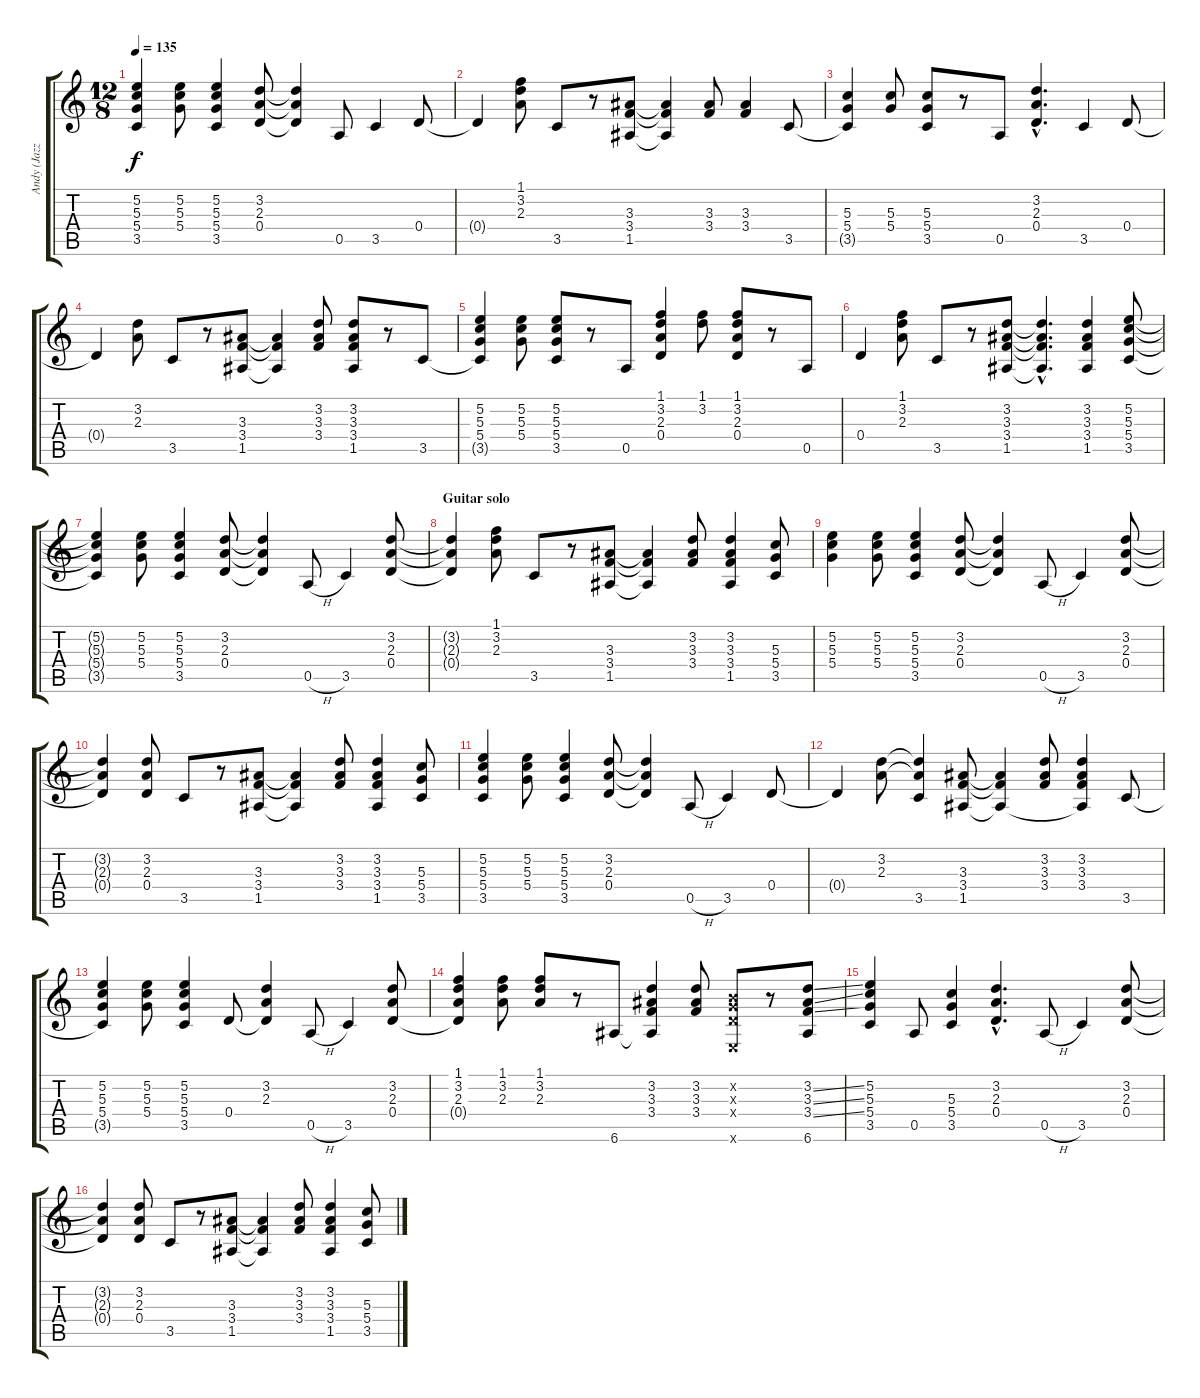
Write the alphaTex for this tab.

\track ("Andy (Jazz Guitar)" "Andy (Jazz") {instrument acousticguitarsteel}
\staff {score tabs}
\tuning (E4 B3 G3 D3 A2 E2) {hide}
\ts (12 8)
\tempo 135
\clef g2
\ks c
(5.2 5.3 5.4 3.5{t}).4{dy f} (5.2 5.3 5.4).8 (5.2 5.3 5.4 3.5).4 (3.2 2.3 0.4).8 (3.2{t} 2.3{t} 0.4{t}).4 0.5.8 3.5.4 0.4.8 |
0.4{t}.4 (1.1 3.2 2.3).8 3.5.8 r.8 (3.3 3.4 1.5).8 (3.3{t} 3.4{t} 1.5{t}).4 (3.3 3.4).8 (3.3 3.4).4 3.5.8 |
(5.3 5.4 3.5{t}).4 (5.3 5.4).8 (5.3 5.4 3.5).8 r.8 0.5.8 (3.2{hac} 2.3{hac} 0.4{hac}).4{d} 3.5.4 0.4.8 |
0.4{t}.4 (3.2 2.3).8 3.5.8 r.8 (3.3 3.4 1.5).8 (3.3{t} 3.4{t} 1.5{t}).4 (3.2 3.3 3.4).8 (3.2 3.3 3.4 1.5).8 r.8 3.5.8 |
(5.2 5.3 5.4 3.5{t}).4 (5.2 5.3 5.4).8 (5.2 5.3 5.4 3.5).8 r.8 0.5.8 (1.1 3.2 2.3 0.4).4 (1.1 3.2).8 (1.1 3.2 2.3 0.4).8 r.8 0.5.8 |
0.4.4 (1.1 3.2 2.3).8 3.5.8 r.8 (3.2 3.3 3.4 1.5).8 (3.2{hac t} 3.3{hac t} 3.4{hac t} 1.5{hac t}).4{d} (3.2 3.3 3.4 1.5).4 (5.2 5.3 5.4 3.5).8 |
(5.2{t} 5.3{t} 5.4{t} 3.5{t}).4 (5.2 5.3 5.4).8 (5.2 5.3 5.4 3.5).4 (3.2 2.3 0.4).8 (3.2{t} 2.3{t} 0.4{t}).4 0.5{h}.8 3.5.4 (3.2 2.3 0.4).8 |
\section ("" "Guitar solo")
(3.2{t} 2.3{t} 0.4{t}).4 (1.1 3.2 2.3).8 3.5.8 r.8 (3.3 3.4 1.5).8 (3.3{t} 3.4{t} 1.5{t}).4 (3.2 3.3 3.4).8 (3.2 3.3 3.4 1.5).4 (5.3 5.4 3.5).8 |
(5.2 5.3 5.4).4 (5.2 5.3 5.4).8 (5.2 5.3 5.4 3.5).4 (3.2 2.3 0.4).8 (3.2{t} 2.3{t} 0.4{t}).4 0.5{h}.8 3.5.4 (3.2 2.3 0.4).8 |
(3.2{t} 2.3{t} 0.4{t}).4 (3.2 2.3 0.4).8 3.5.8 r.8 (3.3 3.4 1.5).8 (3.3{t} 3.4{t} 1.5{t}).4 (3.2 3.3 3.4).8 (3.2 3.3 3.4 1.5).4 (5.3 5.4 3.5).8 |
(5.2 5.3 5.4 3.5).4 (5.2 5.3 5.4).8 (5.2 5.3 5.4 3.5).4 (3.2 2.3 0.4).8 (3.2{t} 2.3{t} 0.4{t}).4 0.5{h}.8 3.5.4 0.4.8 |
0.4{t}.4 (3.2 2.3).8 (3.2{t} 2.3{t} 3.5).4 (3.3 3.4 1.5).8 (3.3{t} 3.4{t} 1.5{t}).4 (3.2 3.3 3.4).8 (3.2 3.3 3.4 1.5{t}).4 3.5.8 |
(5.2 5.3 5.4 3.5{t}).4 (5.2 5.3 5.4).8 (5.2 5.3 5.4 3.5).4 0.4.8 (3.2 2.3 0.4{t}).4 0.5{h}.8 3.5.4 (3.2 2.3 0.4).8 |
(1.1 3.2 2.3 0.4{t}).4 (1.1 3.2 2.3).8 (1.1 3.2 2.3).8 r.8 6.6.8 (3.2 3.3 3.4 6.6{t}).4 (3.2 3.3 3.4).8 (0.2{x} 0.3{x} 0.4{x} 0.6{x}).8 r.8 (3.2{ss} 3.3{ss} 3.4{ss} 6.6).8 |
(5.2 5.3 5.4 3.5).4 0.5.8 (5.3 5.4 3.5).4 (3.2{hac} 2.3{hac} 0.4{hac}).4{d} 0.5{h}.8 3.5.4 (3.2 2.3 0.4).8 |
(3.2{t} 2.3{t} 0.4{t}).4 (3.2 2.3 0.4).8 3.5.8 r.8 (3.3 3.4 1.5).8 (3.3{t} 3.4{t} 1.5{t}).4 (3.2 3.3 3.4).8 (3.2 3.3 3.4 1.5).4 (5.3 5.4 3.5).8
